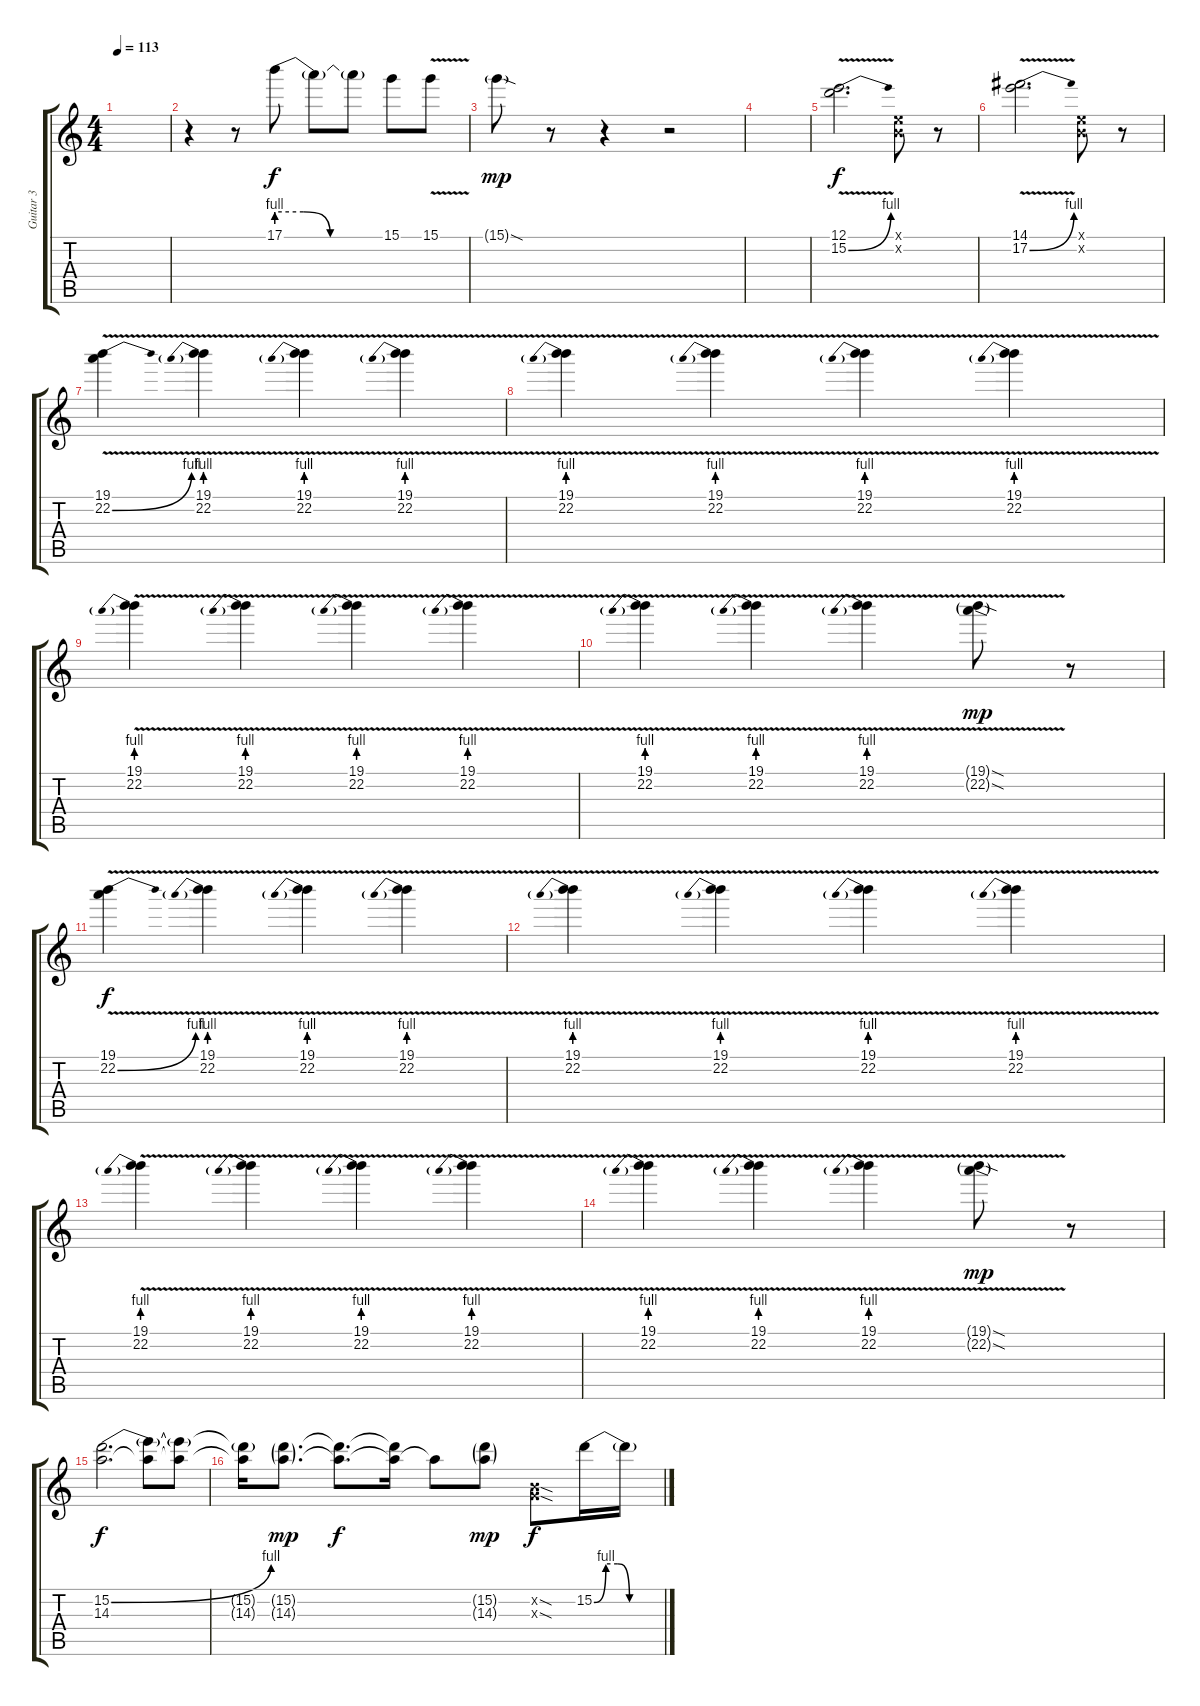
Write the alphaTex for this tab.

\track ("Guitar 3" "Guitar 3") {instrument overdrivenguitar}
\staff {score tabs}
\tuning (E4 B3 G3 D3 A2 E2) {hide}
\ts (4 4)
\tempo 113
\clef g2
\ks c
|
r.4 r.8 17.1{be (custom 0 4 15 4 30 0 60 0)}.8 17.1{t}.8 17.1{t}.8 15.1.8 15.1{v}.8 |
15.1{sod g}.8{dy mp} r.8 r.4 r.2 |
|
(12.1 15.2{be (bend 0 0 60 4) v}).2{d dy f} (0.1{x} 0.2{x}).8 r.8 |
(14.1 17.2{be (bend 0 0 60 4) v}).2{d} (0.1{x} 0.2{x}).8 r.8 |
(19.1{v} 22.2{be (bend 0 0 60 4)}).4 (19.1{v} 22.2{be (prebend 0 4 60 4)}).4 (19.1{v} 22.2{be (prebend 0 4 60 4)}).4 (19.1{v} 22.2{be (prebend 0 4 60 4)}).4 |
(19.1{v} 22.2{be (prebend 0 4 60 4)}).4 (19.1{v} 22.2{be (prebend 0 4 60 4)}).4 (19.1{v} 22.2{be (prebend 0 4 60 4)}).4 (19.1{v} 22.2{be (prebend 0 4 60 4)}).4 |
(19.1{v} 22.2{be (prebend 0 4 60 4)}).4 (19.1{v} 22.2{be (prebend 0 4 60 4)}).4 (19.1{v} 22.2{be (prebend 0 4 60 4)}).4 (19.1{v} 22.2{be (prebend 0 4 60 4)}).4 |
(19.1{v} 22.2{be (prebend 0 4 60 4)}).4 (19.1{v} 22.2{be (prebend 0 4 60 4)}).4 (19.1{v} 22.2{be (prebend 0 4 60 4)}).4 (19.1{v sod g} 22.2{sod g}).8{dy mp} r.8 |
(19.1{v} 22.2{be (bend 0 0 60 4)}).4{dy f} (19.1{v} 22.2{be (prebend 0 4 60 4)}).4 (19.1{v} 22.2{be (prebend 0 4 60 4)}).4 (19.1{v} 22.2{be (prebend 0 4 60 4)}).4 |
(19.1{v} 22.2{be (prebend 0 4 60 4)}).4 (19.1{v} 22.2{be (prebend 0 4 60 4)}).4 (19.1{v} 22.2{be (prebend 0 4 60 4)}).4 (19.1{v} 22.2{be (prebend 0 4 60 4)}).4 |
(19.1{v} 22.2{be (prebend 0 4 60 4)}).4 (19.1{v} 22.2{be (prebend 0 4 60 4)}).4 (19.1{v} 22.2{be (prebend 0 4 60 4)}).4 (19.1{v} 22.2{be (prebend 0 4 60 4)}).4 |
(19.1{v} 22.2{be (prebend 0 4 60 4)}).4 (19.1{v} 22.2{be (prebend 0 4 60 4)}).4 (19.1{v} 22.2{be (prebend 0 4 60 4)}).4 (19.1{v sod g} 22.2{sod g}).8{dy mp} r.8 |
(15.2{be (bend 0 0 60 4)} 14.3).2{d dy f} (15.2{t} 14.3{t}).8 (15.2{t} 14.3{t}).8 |
(15.2{t} 14.3{t}).16 (15.2{g} 14.3{g}).8{d dy mp} (15.2{t} 14.3{t}).8{d dy f} (15.2{t} 14.3{t}).16 14.3{t}.8 (15.2{g} 14.3{g}).8{dy mp} (0.2{sod x} 0.3{sod x}).8{dy f} 15.2{be (custom 0 0 10 4 20 4 30 0 60 0)}.16 15.2{t}.16
